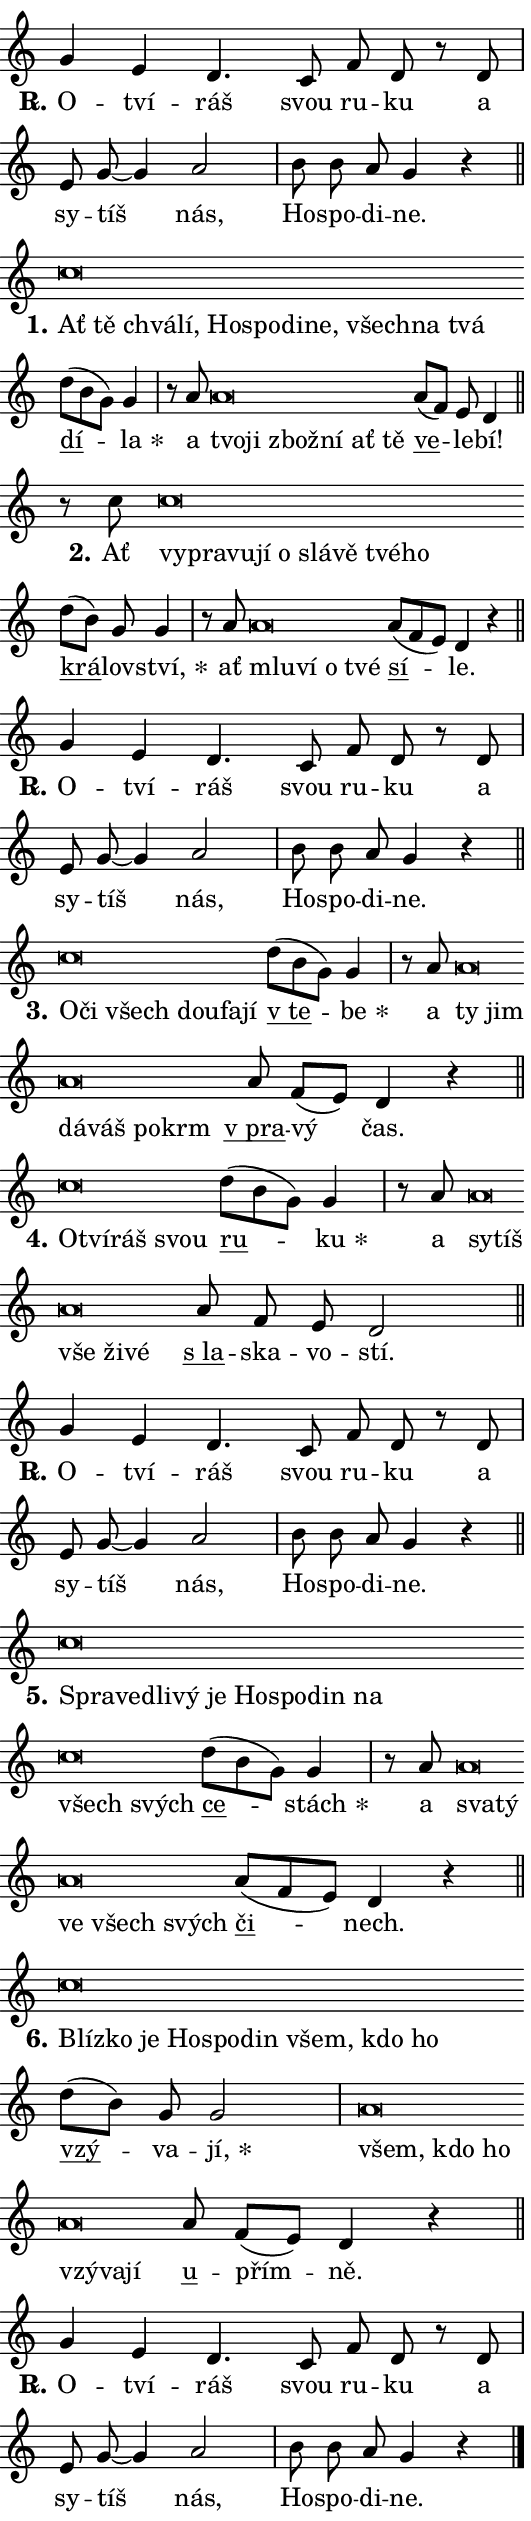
\version "2.24.0"
\header { tagline = "" }
\paper {
  indent = 0\cm
  top-margin = 0\cm
  right-margin = 0.13\cm % to fit lyric hyphens
  bottom-margin = 0\cm
  left-margin = 0\cm
  paper-width = 9\cm
  page-breaking = #ly:one-page-breaking
  system-system-spacing.basic-distance = #11
  score-system-spacing.basic-distance = #11
  ragged-last = ##f
}


%% Author: Thomas Morley
%% https://lists.gnu.org/archive/html/lilypond-user/2020-05/msg00002.html
#(define (line-position grob)
"Returns position of @var[grob} in current system:
   @code{'start}, if at first time-step
   @code{'end}, if at last time-step
   @code{'middle} otherwise
"
  (let* ((col (ly:item-get-column grob))
         (ln (ly:grob-object col 'left-neighbor))
         (rn (ly:grob-object col 'right-neighbor))
         (col-to-check-left (if (ly:grob? ln) ln col))
         (col-to-check-right (if (ly:grob? rn) rn col))
         (break-dir-left
           (and
             (ly:grob-property col-to-check-left 'non-musical #f)
             (ly:item-break-dir col-to-check-left)))
         (break-dir-right
           (and
             (ly:grob-property col-to-check-right 'non-musical #f)
             (ly:item-break-dir col-to-check-right))))
        (cond ((eqv? 1 break-dir-left) 'start)
              ((eqv? -1 break-dir-right) 'end)
              (else 'middle))))

#(define (tranparent-at-line-position vctor)
  (lambda (grob)
  "Relying on @code{line-position} select the relevant enry from @var{vctor}.
Used to determine transparency,"
    (case (line-position grob)
      ((end) (not (vector-ref vctor 0)))
      ((middle) (not (vector-ref vctor 1)))
      ((start) (not (vector-ref vctor 2))))))

noteHeadBreakVisibility =
#(define-music-function (break-visibility)(vector?)
"Makes @code{NoteHead}s transparent relying on @var{break-visibility}"
#{
  \override NoteHead.transparent =
    #(tranparent-at-line-position break-visibility)
#})

#(define delete-ledgers-for-transparent-note-heads
  (lambda (grob)
    "Reads whether a @code{NoteHead} is transparent.
If so this @code{NoteHead} is removed from @code{'note-heads} from
@var{grob}, which is supposed to be @code{LedgerLineSpanner}.
As a result ledgers are not printed for this @code{NoteHead}"
    (let* ((nhds-array (ly:grob-object grob 'note-heads))
           (nhds-list
             (if (ly:grob-array? nhds-array)
                 (ly:grob-array->list nhds-array)
                 '()))
           ;; Relies on the transparent-property being done before
           ;; Staff.LedgerLineSpanner.after-line-breaking is executed.
           ;; This is fragile ...
           (to-keep
             (remove
               (lambda (nhd)
                 (ly:grob-property nhd 'transparent #f))
               nhds-list)))
      ;; TODO find a better method to iterate over grob-arrays, similiar
      ;; to filter/remove etc for lists
      ;; For now rebuilt from scratch
      (set! (ly:grob-object grob 'note-heads)  '())
      (for-each
        (lambda (nhd)
          (ly:pointer-group-interface::add-grob grob 'note-heads nhd))
        to-keep))))

squashNotes = {
  \override NoteHead.X-extent = #'(-0.2 . 0.2)
  \override NoteHead.Y-extent = #'(-0.75 . 0)
  \override NoteHead.stencil =
    #(lambda (grob)
       (let ((pos (ly:grob-property grob 'staff-position)))
         (begin
           (if (< pos -7) (display "ERROR: Lower brevis then expected\n") (display ""))
           (if (<= pos -6) ly:text-interface::print ly:note-head::print))))
}
unSquashNotes = {
  \revert NoteHead.X-extent
  \revert NoteHead.Y-extent
  \revert NoteHead.stencil
}

hideNotes = \noteHeadBreakVisibility #begin-of-line-visible
unHideNotes = \noteHeadBreakVisibility #all-visible

% work-around for resetting accidentals
% https://lilypond.org/doc/v2.23/Documentation/notation/displaying-rhythms#unmetered-music
cadenzaMeasure = {
  \cadenzaOff
  \partial 1024 s1024
  \cadenzaOn
}

#(define-markup-command (accent layout props text) (markup?)
  "Underline accented syllable"
  (interpret-markup layout props
    #{\markup \override #'(offset . 4.3) \underline { #text }#}))

responsum = \markup \concat {
  "R" \hspace #-1.05 \path #0.1 #'((moveto 0 0.07) (lineto 0.9 0.8)) \hspace #0.05 "."
}

spaceSize = #0.6828661417322834 % exact space size for TeX Gyre Schola

\layout {
  \context {
    \Staff
    \remove "Time_signature_engraver"
    \override LedgerLineSpanner.after-line-breaking = #delete-ledgers-for-transparent-note-heads
  }
  \context {
    \Lyrics {
      \override LyricSpace.minimum-distance = \spaceSize
      \override LyricText.font-name = #"TeX Gyre Schola"
      \override LyricText.font-size = 1
      \override StanzaNumber.font-name = #"TeX Gyre Schola Bold"
      \override StanzaNumber.font-size = 1
    }
  }
  \context {
    \Score 
    \override NoteHead.text =
      #(lambda (grob) 
        (let ((pos (ly:grob-property grob 'staff-position)))
          #{\markup {
            \combine
              \halign #-0.55 \raise #(if (= pos -6) 0 0.5) \override #'(thickness . 2) \draw-line #'(3.2 . 0)
              \musicglyph "noteheads.sM1"
          }#}))
  }
}

% magnetic-lyrics.ily
%
%   written by
%     Jean Abou Samra <jean@abou-samra.fr>
%     Werner Lemberg <wl@gnu.org>
%
%   adapted by
%     Jiri Hon <jiri.hon@gmail.com>
%
% Version 2022-Apr-15

% https://www.mail-archive.com/lilypond-user@gnu.org/msg149350.html

#(define (Left_hyphen_pointer_engraver context)
   "Collect syllable-hyphen-syllable occurrences in lyrics and store
them in properties.  This engraver only looks to the left.  For
example, if the lyrics input is @code{foo -- bar}, it does the
following.

@itemize @bullet
@item
Set the @code{text} property of the @code{LyricHyphen} grob between
@q{foo} and @q{bar} to @code{foo}.

@item
Set the @code{left-hyphen} property of the @code{LyricText} grob with
text @q{foo} to the @code{LyricHyphen} grob between @q{foo} and
@q{bar}.
@end itemize

Use this auxiliary engraver in combination with the
@code{lyric-@/text::@/apply-@/magnetic-@/offset!} hook."
   (let ((hyphen #f)
         (text #f))
     (make-engraver
      (acknowledgers
       ((lyric-syllable-interface engraver grob source-engraver)
        (set! text grob)))
      (end-acknowledgers
       ((lyric-hyphen-interface engraver grob source-engraver)
        ;(when (not (grob::has-interface grob 'lyric-space-interface))
          (set! hyphen grob)));)
      ((stop-translation-timestep engraver)
       (when (and text hyphen)
         (ly:grob-set-object! text 'left-hyphen hyphen))
       (set! text #f)
       (set! hyphen #f)))))

#(define (lyric-text::apply-magnetic-offset! grob)
   "If the space between two syllables is less than the value in
property @code{LyricText@/.details@/.squash-threshold}, move the right
syllable to the left so that it gets concatenated with the left
syllable.

Use this function as a hook for
@code{LyricText@/.after-@/line-@/breaking} if the
@code{Left_@/hyphen_@/pointer_@/engraver} is active."
   (let ((hyphen (ly:grob-object grob 'left-hyphen #f)))
     (when hyphen
       (let ((left-text (ly:spanner-bound hyphen LEFT)))
         (when (grob::has-interface left-text 'lyric-syllable-interface)
           (let* ((common (ly:grob-common-refpoint grob left-text X))
                  (this-x-ext (ly:grob-extent grob common X))
                  (left-x-ext
                   (begin
                     ;; Trigger magnetism for left-text.
                     (ly:grob-property left-text 'after-line-breaking)
                     (ly:grob-extent left-text common X)))
                  ;; `delta` is the gap width between two syllables.
                  (delta (- (interval-start this-x-ext)
                            (interval-end left-x-ext)))
                  (details (ly:grob-property grob 'details))
                  (threshold (assoc-get 'squash-threshold details 0.2)))
             (when (< delta threshold)
               (let* (;; We have to manipulate the input text so that
                      ;; ligatures crossing syllable boundaries are not
                      ;; disabled.  For languages based on the Latin
                      ;; script this is essentially a beautification.
                      ;; However, for non-Western scripts it can be a
                      ;; necessity.
                      (lt (ly:grob-property left-text 'text))
                      (rt (ly:grob-property grob 'text))
                      (is-space (grob::has-interface hyphen 'lyric-space-interface))
                      (space (if is-space " " ""))
                      (extra-delta (if is-space spaceSize 0))
                      ;; Append new syllable.
                      (ltrt-space (if (and (string? lt) (string? rt))
                                (string-append lt space rt)
                                (make-concat-markup (list lt space rt))))
                      ;; Right-align `ltrt` to the right side.
                      (ltrt-space-markup (grob-interpret-markup
                               grob
                               (make-translate-markup
                                (cons (interval-length this-x-ext) 0)
                                (make-right-align-markup ltrt-space)))))
                 (begin
                   ;; Don't print `left-text`.
                   (ly:grob-set-property! left-text 'stencil #f)
                   ;; Set text and stencil (which holds all collected
                   ;; syllables so far) and shift it to the left.
                   (ly:grob-set-property! grob 'text ltrt-space)
                   (ly:grob-set-property! grob 'stencil ltrt-space-markup)
                   (ly:grob-translate-axis! grob (- (- delta extra-delta)) X))))))))))


#(define (lyric-hyphen::displace-bounds-first grob)
   ;; Make very sure this callback isn't triggered too early.
   (let ((left (ly:spanner-bound grob LEFT))
         (right (ly:spanner-bound grob RIGHT)))
     (ly:grob-property left 'after-line-breaking)
     (ly:grob-property right 'after-line-breaking)
     (ly:lyric-hyphen::print grob)))

squashThreshold = #0.4

\layout {
  \context {
    \Lyrics
    \consists #Left_hyphen_pointer_engraver
    \override LyricText.after-line-breaking =
      #lyric-text::apply-magnetic-offset!
    \override LyricHyphen.stencil = #lyric-hyphen::displace-bounds-first
    \override LyricText.details.squash-threshold = \squashThreshold
    \override LyricHyphen.minimum-distance = 0
    \override LyricHyphen.minimum-length = \squashThreshold
  }
}

squashText = \override LyricText.details.squash-threshold = 9999
unSquashText = \override LyricText.details.squash-threshold = \squashThreshold

leftText = \override LyricText.self-alignment-X = #LEFT
unLeftText = \revert LyricText.self-alignment-X

starOffset = #(lambda (grob) 
                (let ((x_offset (ly:self-alignment-interface::aligned-on-x-parent grob)))
                  (if (= x_offset 0) 0 (+ x_offset 1.2))))

star = #(define-music-function (syllable)(string?)
"Append star separator at the end of a syllable"
#{
  \once \override LyricText.X-offset = #starOffset
  \lyricmode { \markup {
    #syllable
    \override #'((font-name . "TeX Gyre Schola Bold")) \hspace #0.2 \lower #0.65 \larger "*"
  } }
#})

starAccent = #(define-music-function (syllable)(string?)
"Append star separator at the end of a syllable and make accent"
#{
  \once \override LyricText.X-offset = #starOffset
  \lyricmode { \markup {
    \accent #syllable
    \override #'((font-name . "TeX Gyre Schola Bold")) \hspace #0.2 \lower #0.65 \larger "*"
  } }
#})

breath = #(define-music-function (syllable)(string?)
"Append breathing indicator at the end of a syllable"
#{
  \lyricmode { \markup { #syllable "+" } }
#})

optionalBreath = #(define-music-function (syllable)(string?)
"Append optional breathing indicator at the end of a syllable"
#{
  \lyricmode { \markup { #syllable "(+)" } }
#})


\score {
    <<
        \new Voice = "melody" { \cadenzaOn \key c \major \relative { g'4 e d4. c8 f d r d \cadenzaMeasure \bar "|" e g~ g4 a2 \cadenzaMeasure \bar "|" b8 b a g4 r \cadenzaMeasure \bar "||" \break } }
        \new Lyrics \lyricsto "melody" { \lyricmode { \set stanza = \responsum
O -- tví -- ráš svou ru -- ku a sy -- tíš nás, Ho -- spo -- di -- ne. } }
    >>
    \layout {}
}

\score {
    <<
        \new Voice = "melody" { \cadenzaOn \key c \major \relative { \squashNotes c''\breve*1/16 \hideNotes \breve*1/16 \bar "" \breve*1/16 \bar "" \breve*1/16 \bar "" \breve*1/16 \bar "" \breve*1/16 \bar "" \breve*1/16 \bar "" \breve*1/16 \bar "" \breve*1/16 \bar "" \breve*1/16 \breve*1/16 \bar "" \unHideNotes \unSquashNotes \bar "" d8[( b g)] g4 \cadenzaMeasure \bar "|" r8 a8 \squashNotes a\breve*1/16 \hideNotes \breve*1/16 \bar "" \breve*1/16 \bar "" \breve*1/16 \bar "" \breve*1/16 \breve*1/16 \bar "" \unHideNotes \unSquashNotes \bar "" a8[( f)] e d4 \cadenzaMeasure \bar "||" \break } }
        \new Lyrics \lyricsto "melody" { \lyricmode { \set stanza = "1."
\leftText Ať \squashText tě chvá -- lí, Ho -- spo -- di -- ne, všech -- na tvá \unLeftText \unSquashText \markup \accent dí -- \star la a \leftText tvo -- \squashText ji zbož -- ní ať tě \unLeftText \unSquashText \markup \accent ve -- le -- bí! } }
    >>
    \layout {}
}

\score {
    <<
        \new Voice = "melody" { \cadenzaOn \key c \major \relative { r8 c''8 \squashNotes c\breve*1/16 \hideNotes \breve*1/16 \bar "" \breve*1/16 \bar "" \breve*1/16 \bar "" \breve*1/16 \bar "" \breve*1/16 \bar "" \breve*1/16 \bar "" \breve*1/16 \breve*1/16 \bar "" \unHideNotes \unSquashNotes \bar "" d8[( b)] g g4 \cadenzaMeasure \bar "|" r8 a8 \squashNotes a\breve*1/16 \hideNotes \breve*1/16 \bar "" \breve*1/16 \breve*1/16 \bar "" \unHideNotes \unSquashNotes \bar "" a8[( f e)] d4 r \cadenzaMeasure \bar "||" \break } }
        \new Lyrics \lyricsto "melody" { \lyricmode { \set stanza = "2."
Ať \leftText vy -- \squashText pra -- vu -- jí o slá -- vě tvé -- ho \unLeftText \unSquashText \markup \accent krá -- lov -- \star ství, ať \leftText mlu -- \squashText ví o tvé \unLeftText \unSquashText \markup \accent sí -- le. } }
    >>
    \layout {}
}

\score {
    <<
        \new Voice = "melody" { \cadenzaOn \key c \major \relative { g'4 e d4. c8 f d r d \cadenzaMeasure \bar "|" e g~ g4 a2 \cadenzaMeasure \bar "|" b8 b a g4 r \cadenzaMeasure \bar "||" \break } }
        \new Lyrics \lyricsto "melody" { \lyricmode { \set stanza = \responsum
O -- tví -- ráš svou ru -- ku a sy -- tíš nás, Ho -- spo -- di -- ne. } }
    >>
    \layout {}
}

\score {
    <<
        \new Voice = "melody" { \cadenzaOn \key c \major \relative { \squashNotes c''\breve*1/16 \hideNotes \breve*1/16 \bar "" \breve*1/16 \bar "" \breve*1/16 \bar "" \breve*1/16 \breve*1/16 \bar "" \unHideNotes \unSquashNotes \bar "" d8[( b g)] g4 \cadenzaMeasure \bar "|" r8 a8 \squashNotes a\breve*1/16 \hideNotes \breve*1/16 \bar "" \breve*1/16 \bar "" \breve*1/16 \bar "" \breve*1/16 \breve*1/16 \bar "" \unHideNotes \unSquashNotes \bar "" a8 f[( e)] d4 r \cadenzaMeasure \bar "||" \break } }
        \new Lyrics \lyricsto "melody" { \lyricmode { \set stanza = "3."
\leftText O -- \squashText či všech dou -- fa -- jí \unLeftText \unSquashText \markup \accent "v te" -- \star be a \leftText ty \squashText jim dá -- váš po -- krm \unLeftText \unSquashText \markup \accent "v pra" -- vý čas. } }
    >>
    \layout {}
}

\score {
    <<
        \new Voice = "melody" { \cadenzaOn \key c \major \relative { \squashNotes c''\breve*1/16 \hideNotes \breve*1/16 \bar "" \breve*1/16 \breve*1/16 \bar "" \unHideNotes \unSquashNotes \bar "" d8[( b g)] g4 \cadenzaMeasure \bar "|" r8 a8 \squashNotes a\breve*1/16 \hideNotes \breve*1/16 \bar "" \breve*1/16 \bar "" \breve*1/16 \breve*1/16 \bar "" \unHideNotes \unSquashNotes \bar "" a8 f e d2 \cadenzaMeasure \bar "||" \break } }
        \new Lyrics \lyricsto "melody" { \lyricmode { \set stanza = "4."
\leftText O -- \squashText tví -- ráš svou \unLeftText \unSquashText \markup \accent ru -- \star ku a \leftText sy -- \squashText tíš vše ži -- vé \unLeftText \unSquashText \markup \accent "s la" -- ska -- vo -- stí. } }
    >>
    \layout {}
}

\score {
    <<
        \new Voice = "melody" { \cadenzaOn \key c \major \relative { g'4 e d4. c8 f d r d \cadenzaMeasure \bar "|" e g~ g4 a2 \cadenzaMeasure \bar "|" b8 b a g4 r \cadenzaMeasure \bar "||" \break } }
        \new Lyrics \lyricsto "melody" { \lyricmode { \set stanza = \responsum
O -- tví -- ráš svou ru -- ku a sy -- tíš nás, Ho -- spo -- di -- ne. } }
    >>
    \layout {}
}

\score {
    <<
        \new Voice = "melody" { \cadenzaOn \key c \major \relative { \squashNotes c''\breve*1/16 \hideNotes \breve*1/16 \bar "" \breve*1/16 \bar "" \breve*1/16 \bar "" \breve*1/16 \bar "" \breve*1/16 \bar "" \breve*1/16 \bar "" \breve*1/16 \bar "" \breve*1/16 \bar "" \breve*1/16 \breve*1/16 \bar "" \unHideNotes \unSquashNotes \bar "" d8[( b g)] g4 \cadenzaMeasure \bar "|" r8 a8 \squashNotes a\breve*1/16 \hideNotes \breve*1/16 \bar "" \breve*1/16 \bar "" \breve*1/16 \breve*1/16 \bar "" \unHideNotes \unSquashNotes \bar "" a8[( f e)] d4 r \cadenzaMeasure \bar "||" \break } }
        \new Lyrics \lyricsto "melody" { \lyricmode { \set stanza = "5."
\leftText Spra -- \squashText ve -- dli -- vý je Ho -- spo -- din na všech svých \unLeftText \unSquashText \markup \accent ce -- \star stách a \leftText sva -- \squashText tý ve všech svých \unLeftText \unSquashText \markup \accent či -- nech. } }
    >>
    \layout {}
}

\score {
    <<
        \new Voice = "melody" { \cadenzaOn \key c \major \relative { \squashNotes c''\breve*1/16 \hideNotes \breve*1/16 \bar "" \breve*1/16 \bar "" \breve*1/16 \bar "" \breve*1/16 \bar "" \breve*1/16 \bar "" \breve*1/16 \bar "" \breve*1/16 \breve*1/16 \bar "" \unHideNotes \unSquashNotes \bar "" d8[( b)] g g2 \cadenzaMeasure \bar "|" \squashNotes a\breve*1/16 \hideNotes \breve*1/16 \bar "" \breve*1/16 \bar "" \breve*1/16 \bar "" \breve*1/16 \breve*1/16 \bar "" \unHideNotes \unSquashNotes \bar "" a8 f[( e)] d4 r \cadenzaMeasure \bar "||" \break } }
        \new Lyrics \lyricsto "melody" { \lyricmode { \set stanza = "6."
\leftText Blíz -- \squashText ko je Ho -- spo -- din všem, kdo ho \unLeftText \unSquashText \markup \accent vzý -- va -- \star jí, \leftText všem, \squashText kdo ho vzý -- va -- jí \unLeftText \unSquashText \markup \accent u -- přím -- ně. } }
    >>
    \layout {}
}

\score {
    <<
        \new Voice = "melody" { \cadenzaOn \key c \major \relative { g'4 e d4. c8 f d r d \cadenzaMeasure \bar "|" e g~ g4 a2 \cadenzaMeasure \bar "|" b8 b a g4 r \cadenzaMeasure \bar "||" \break } \bar "|." }
        \new Lyrics \lyricsto "melody" { \lyricmode { \set stanza = \responsum
O -- tví -- ráš svou ru -- ku a sy -- tíš nás, Ho -- spo -- di -- ne. } }
    >>
    \layout {}
}
